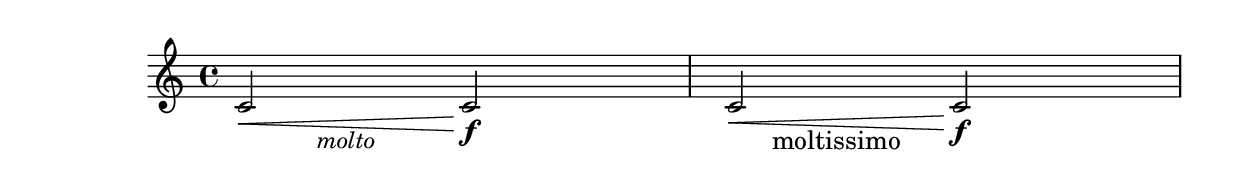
%% Do not edit this file; it is automatically
%% generated from LSR http://lsr.dsi.unimi.it
%% This file is in the public domain.
\version "2.13.16"

\header {
  lsrtags = "expressive-marks, text"

%% Translation of GIT committish: 00ef2ac3dd16e21c9ffdffaa4d6d043a3f1a76e6
  texidoces = "
Este ejemplo proporciona una función para tipografiar un regulador con
texto por debajo, como @qq{molto} o @qq{poco}. El ejemplo ilustra
también cómo modificar la manera en que se imprime normalmente un
objeto, utilizando código de Scheme.

"
  doctitlees = "Centrar texto debajo de un regulador"

  texidoc = "
This example provides a function to typeset a hairpin (de)crescendo
with some additional text below it, such as @qq{molto} or @qq{poco}.
The example also illustrates how to modify the way an object is
normally printed, using some Scheme code.

"
  doctitle = "Center text below hairpin dynamics"
} % begin verbatim

hairpinWithCenteredText =
#(define-music-function (parser location text) (markup?)
#{
  \override Voice.Hairpin #'stencil = #(lambda (grob)
    (ly:stencil-aligned-to
     (ly:stencil-combine-at-edge
      (ly:stencil-aligned-to (ly:hairpin::print grob) X CENTER)
      Y DOWN
      (ly:stencil-aligned-to (grob-interpret-markup grob $text) X CENTER))
     X LEFT))
#})

hairpinMolto = \hairpinWithCenteredText \markup { \italic molto }
hairpinMore = \hairpinWithCenteredText \markup { \larger moltissimo }

\layout { ragged-right = ##f }

\relative c' {
  \hairpinMolto
  c2\< c\f
  \hairpinMore
  c2\< c\f
}
